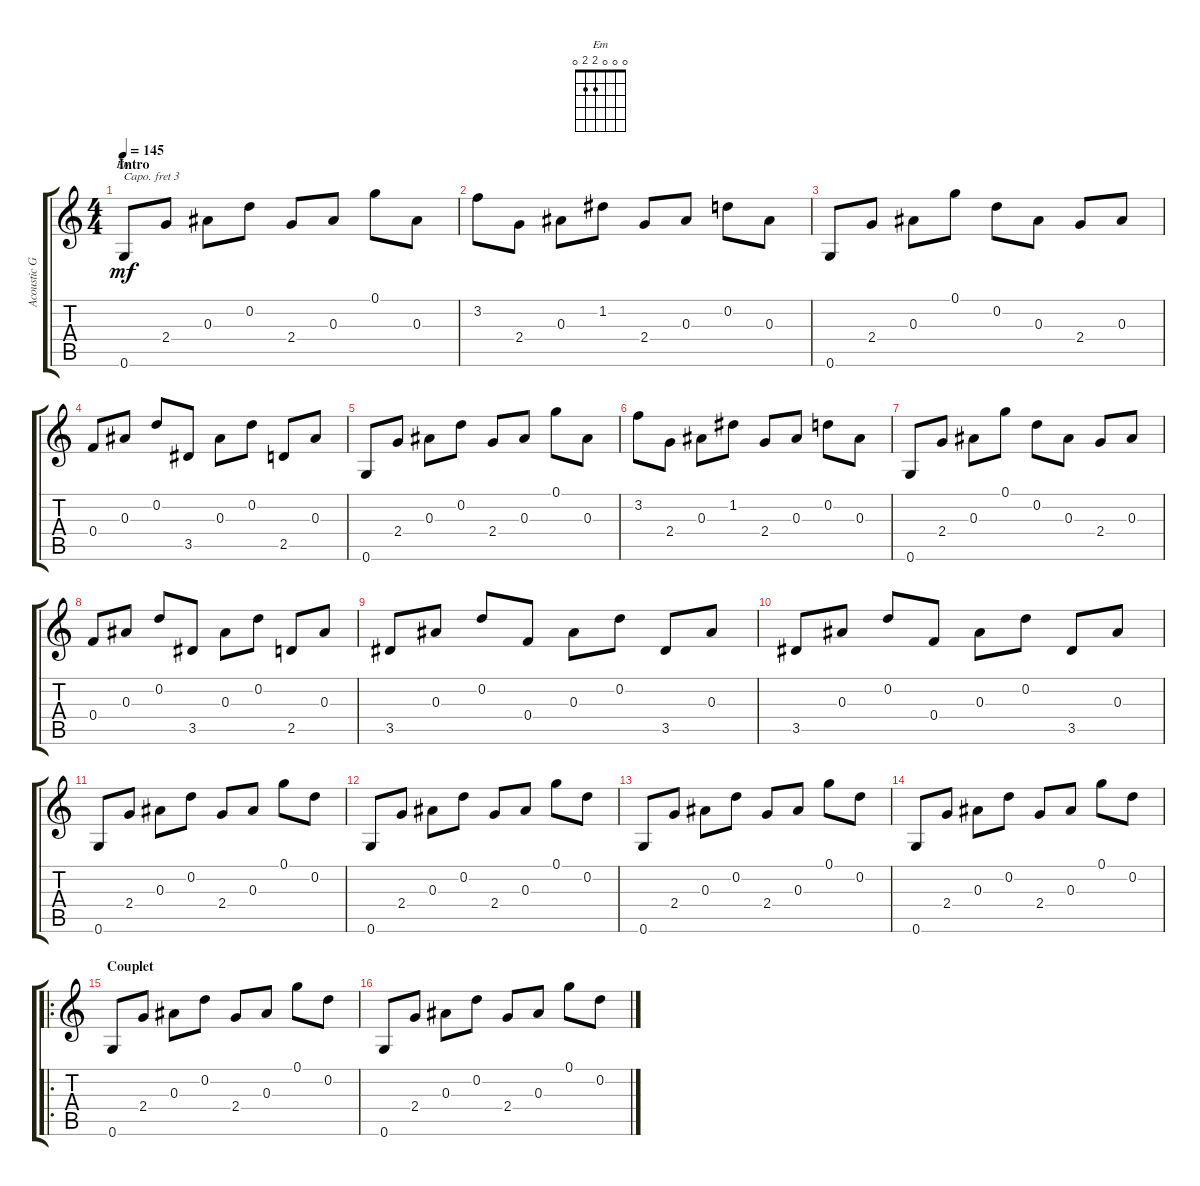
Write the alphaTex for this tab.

\track ("Acoustic Guitar (Steel)" "Acoustic G") {instrument acousticguitarsteel}
\staff {score tabs}
\capo 3
\tuning (E4 B3 G3 D3 A2 E2) {hide}
\chord ("Em" 0 0 0 2 2 0)
\ts (4 4)
\section ("" "Intro")
\tempo 145
\clef g2
\ks c
0.6.8{ch "Em" dy mf instrument acousticguitarsteel} 2.4.8 0.3.8 0.2.8 2.4.8 0.3.8 0.1.8 0.3.8 |
3.2.8 2.4.8 0.3.8 1.2.8 2.4.8 0.3.8 0.2.8 0.3.8 |
0.6.8 2.4.8 0.3.8 0.1.8 0.2.8 0.3.8 2.4.8 0.3.8 |
0.4.8 0.3.8 0.2.8 3.5.8 0.3.8 0.2.8 2.5.8 0.3.8 |
0.6.8 2.4.8 0.3.8 0.2.8 2.4.8 0.3.8 0.1.8 0.3.8 |
3.2.8 2.4.8 0.3.8 1.2.8 2.4.8 0.3.8 0.2.8 0.3.8 |
0.6.8 2.4.8 0.3.8 0.1.8 0.2.8 0.3.8 2.4.8 0.3.8 |
0.4.8 0.3.8 0.2.8 3.5.8 0.3.8 0.2.8 2.5.8 0.3.8 |
3.5.8 0.3.8 0.2.8 0.4.8 0.3.8 0.2.8 3.5.8 0.3.8 |
3.5.8 0.3.8 0.2.8 0.4.8 0.3.8 0.2.8 3.5.8 0.3.8 |
0.6.8 2.4.8 0.3.8 0.2.8 2.4.8 0.3.8 0.1.8 0.2.8 |
0.6.8 2.4.8 0.3.8 0.2.8 2.4.8 0.3.8 0.1.8 0.2.8 |
0.6.8 2.4.8 0.3.8 0.2.8 2.4.8 0.3.8 0.1.8 0.2.8 |
0.6.8 2.4.8 0.3.8 0.2.8 2.4.8 0.3.8 0.1.8 0.2.8 |
\ro
\section ("" "Couplet")
0.6.8 2.4.8 0.3.8 0.2.8 2.4.8 0.3.8 0.1.8 0.2.8 |
0.6.8 2.4.8 0.3.8 0.2.8 2.4.8 0.3.8 0.1.8 0.2.8
